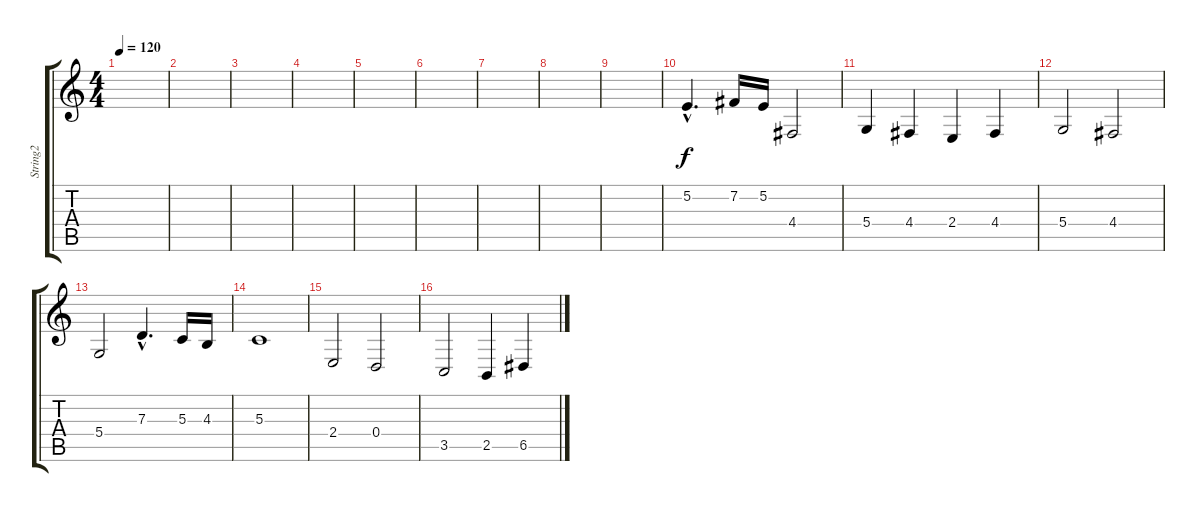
\track ("String2" "String2") {instrument stringensemble2}
\staff {score tabs}
\tuning (E4 B3 G3 D3 A2 E2) {hide}
\ts (4 4)
\tempo 120
\clef g2
\ks c
|
|
|
|
|
|
|
|
|
5.2{hac}.4{d} 7.2.16 5.2.16 4.4.2 |
5.4.4 4.4.4 2.4.4 4.4.4 |
5.4.2 4.4.2 |
5.4.2 7.3{hac}.4{d} 5.3.16 4.3.16 |
5.3.1 |
2.4.2 0.4.2 |
3.5.2 2.5.4 6.5.4
